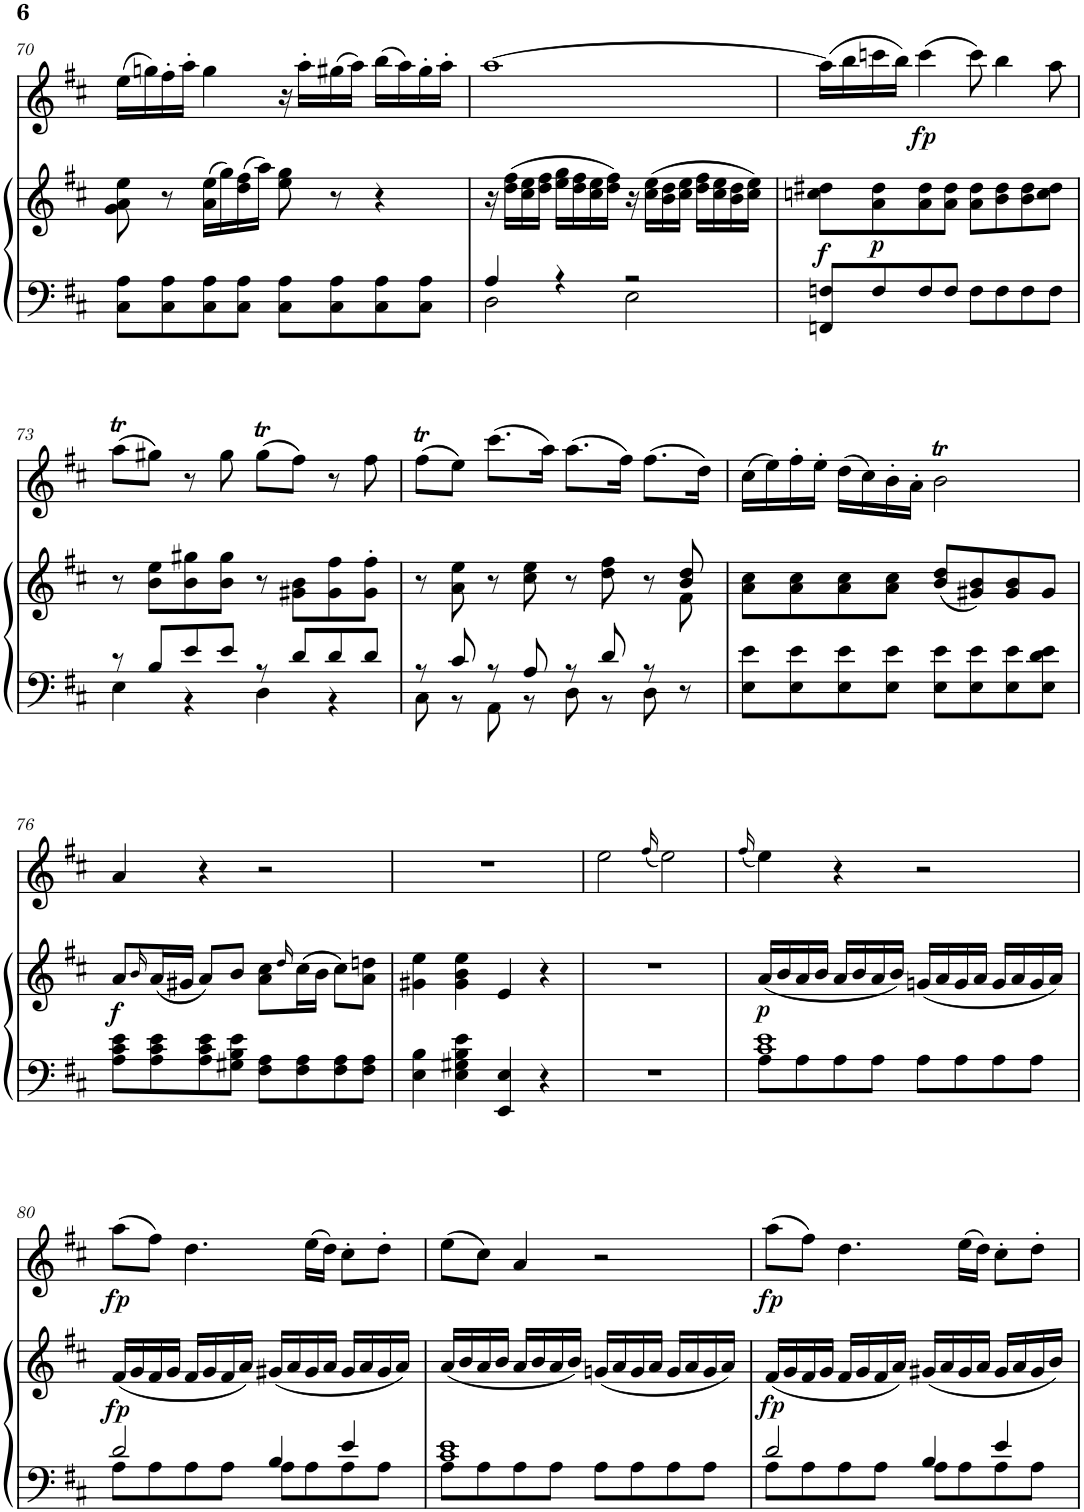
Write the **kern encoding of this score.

**kern	**kern	**dynam	**kern	**dynam
*part2	*part2	*part2	*part1	*part1
*staff3	*staff2	*staff2/3	*staff1	*staff1
*I"Piano	*	*	*I"Flauta	*
*I'Pno	*	*	*I'Fl	*
!!LO:PB:g=z
*clefF4	*clefG2	*	*clefG2	*
*k[f#c#]	*k[f#c#]	*	*k[f#c#]	*
*M4/4	*M4/4	*	*M4/4	*
*met(c)	*met(c)	*	*met(c)	*
=70	=70	=70	=70	=70
8C#\ 8A\L	8g\ 8a\ 8ee\	.	(16ee\LL	.
.	.	.	16ggn\)	.
8C#\ 8A\	8r	.	16ff#'\	.
.	.	.	16aa'\JJ	.
8C#\ 8A\	(16a\ 16ee\LL	.	4gg\	.
.	16gg\)	.	.	.
8C#\ 8A\J	(16dd\ 16ff#\	.	.	.
.	16aa\JJ)	.	.	.
8C#\ 8A\L	8ee\ 8gg\	.	16r	.
.	.	.	16aa'\LL	.
8C#\ 8A\	8r	.	(16gg#X\	.
.	.	.	16aa\JJ)	.
8C#\ 8A\	4r	.	(16bb\LL	.
.	.	.	16aa\)	.
8C#\ 8A\J	.	.	16gg#'\	.
.	.	.	16aa'\JJ	.
=71	=71	=71	=71	=71
*^	*	*	*	*
4A/	2D\	16r	.	[1aa	.
.	.	(16dd\ 16ff#\LL	.	.	.
.	.	16cc#\ 16ee\	.	.	.
.	.	16dd\ 16ff#\JJ	.	.	.
4r	.	16ee\ 16gg\LL	.	.	.
.	.	16dd\ 16ff#\	.	.	.
.	.	16cc#\ 16ee\	.	.	.
.	.	16dd\ 16ff#\JJ)	.	.	.
2r	2E\	16r	.	.	.
.	.	(16cc#\ 16ee\LL	.	.	.
.	.	16b\ 16dd\	.	.	.
.	.	16cc#\ 16ee\JJ	.	.	.
.	.	16dd\ 16ff#\LL	.	.	.
.	.	16cc#\ 16ee\	.	.	.
.	.	16b\ 16dd\	.	.	.
.	.	16cc#\ 16ee\JJ)	.	.	.
*v	*v	*	*	*	*
=72	=72	=72	=72	=72
!	!	!LO:DY:b	!	!
8FFn/ 8Fn/L	8ccn\ 8dd#X\L	f	(16aa\LL]	.
.	.	.	16bb\	.
!	!	!LO:DY:b	!	!
8F/	8a\ 8dd#\	p	16cccn\	.
.	.	.	16bb\JJ)	.
!	!	!	!	!LO:DY:b
8F/	8a\ 8dd#\	.	(4ccc\	fp
8F/J	8a\ 8dd#\J	.	.	.
8F\L	8a\ 8dd#\L	.	8ccc\)	.
8F\	8b\ 8dd#\	.	4bb\	.
8F\	8b\ 8dd#\	.	.	.
8F\J	8cc\ 8dd#\J	.	8aa\	.
!!LO:LB:g=z
=73	=73	=73	=73	=73
*^	*	*	*	*
8r	4E\	8r	.	(8aaT\L	.
8B/L	.	8b\ 8ee\L	.	8gg#X\J)	.
8e/	4r	8b\ 8gg#X\	.	8r	.
8e/J	.	8b\ 8gg#\J	.	8gg#\	.
8r	4D\	8r	.	(8gg#t\L	.
8d/L	.	8g#X\ 8b\L	.	8ff#\J)	.
8d/	4r	8g#\ 8ff#\	.	8r	.
8d/J	.	8g#\' 8ff#\'J	.	8ff#\	.
=74	=74	=74	=74	=74	=74
*	*	*^	*	*	*
8r	8C#\	8r	2..ryy	.	(8ff#t\L	.
8c#/	8r	8a\ 8ee\	.	.	8ee\J)	.
8r	8AA\	8r	.	.	(8.ccc#\L	.
8A/	8r	8cc#\ 8ee\	.	.	.	.
.	.	.	.	.	16aa\Jk)	.
8r	8D\	8r	.	.	(8.aa\L	.
8d/	8r	8dd\ 8ff#\	.	.	.	.
.	.	.	.	.	16ff#\Jk)	.
8r	8D\	8r	.	.	(8.ff#\L	.
8r	8ryy	8b/ 8dd/	8f#\	.	.	.
.	.	.	.	.	16dd\Jk)	.
*v	*v	*	*	*	*	*
*	*v	*v	*	*	*
=75	=75	=75	=75	=75
8E\ 8e\L	8a\ 8cc#\L	.	(16cc#\LL	.
.	.	.	16ee\)	.
8E\ 8e\	8a\ 8cc#\	.	16ff#'\	.
.	.	.	16ee'\JJ	.
8E\ 8e\	8a\ 8cc#\	.	(16dd\LL	.
.	.	.	16cc#\)	.
8E\ 8e\J	8a\ 8cc#\J	.	16b'\	.
.	.	.	16a'\JJ	.
8E\ 8e\L	(8b/ 8dd/L	.	2bT\	.
8E\ 8e\	8g#X/ 8b/)	.	.	.
8E\ 8e\	8g#/ 8b/	.	.	.
8E\ 8d\ 8e\J	8g#/J	.	.	.
!!LO:LB:g=z
=76	=76	=76	=76	=76
!	!	!LO:DY:b	!	!
8A\ 8c#\ 8e\L	8a/L	f	4a/	.
.	16qb/	.	.	.
8A\ 8c#\ 8e\	(16a/L	.	.	.
.	16g#X/JJ	.	.	.
8A\ 8c#\ 8e\	8a/L)	.	4r	.
8G#X\ 8B\ 8e\J	8b/J	.	.	.
8F#\ 8A\L	8a\ 8cc#\L	.	2r	.
.	16qdd/	.	.	.
8F#\ 8A\	(16cc#\L	.	.	.
.	16b\JJ	.	.	.
8F#\ 8A\	8cc#\L)	.	.	.
8F#\ 8A\J	8a\ 8ddn\J	.	.	.
=77	=77	=77	=77	=77
4E\ 4B\	4g#X\ 4ee\	.	1r	.
4E\ 4G#X\ 4B\ 4e\	4g#\ 4b\ 4ee\	.	.	.
4EE/ 4E/	4e/	.	.	.
4r	4r	.	.	.
=78	=78	=78	=78	=78
1r	1r	.	2ee\	.
.	.	.	(16qff#/	.
.	.	.	2ee\)	.
=79	=79	=79	=79	=79
.	.	.	(16qff#/	.
*^	*	*	*	*
!	!	!	!LO:DY:b	!	!
1c# 1e	8A\L	(16a/LL	p	4ee\)	.
.	.	16b/	.	.	.
.	8A\	16a/	.	.	.
.	.	16b/JJ	.	.	.
.	8A\	16a/LL	.	4r	.
.	.	16b/	.	.	.
.	8A\J	16a/	.	.	.
.	.	16b/JJ)	.	.	.
.	8A\L	(16gn/LL	.	2r	.
.	.	16a/	.	.	.
.	8A\	16g/	.	.	.
.	.	16a/JJ	.	.	.
.	8A\	16g/LL	.	.	.
.	.	16a/	.	.	.
.	8A\J	16g/	.	.	.
.	.	16a/JJ)	.	.	.
!!LO:LB:g=z
=80	=80	=80	=80	=80	=80
!	!	!	!LO:DY:b	!	!LO:DY:b
2d/	8A\L	(16f#/LL	fp	(8aa\L	fp
.	.	16g/	.	.	.
.	8A\	16f#/	.	8ff#\J)	.
.	.	16g/JJ	.	.	.
.	8A\	16f#/LL	.	4.dd\	.
.	.	16g/	.	.	.
.	8A\J	16f#/	.	.	.
.	.	16a/JJ)	.	.	.
4B/	8A\L	(16g#X/LL	.	.	.
.	.	16a/	.	.	.
.	8A\	16g#/	.	(16ee\LL	.
.	.	16a/JJ	.	16dd\JJ)	.
4e/	8A\	16g#/LL	.	8cc#'\L	.
.	.	16a/	.	.	.
.	8A\J	16g#/	.	8dd'\J	.
.	.	16a/JJ)	.	.	.
=81	=81	=81	=81	=81	=81
1c# 1e	8A\L	(16a/LL	.	(8ee\L	.
.	.	16b/	.	.	.
.	8A\	16a/	.	8cc#\J)	.
.	.	16b/JJ	.	.	.
.	8A\	16a/LL	.	4a/	.
.	.	16b/	.	.	.
.	8A\J	16a/	.	.	.
.	.	16b/JJ)	.	.	.
.	8A\L	(16gn/LL	.	2r	.
.	.	16a/	.	.	.
.	8A\	16g/	.	.	.
.	.	16a/JJ	.	.	.
.	8A\	16g/LL	.	.	.
.	.	16a/	.	.	.
.	8A\J	16g/	.	.	.
.	.	16a/JJ)	.	.	.
=82	=82	=82	=82	=82	=82
!	!	!	!LO:DY:b	!	!LO:DY:b
2d/	8A\L	(16f#/LL	fp	(8aa\L	fp
.	.	16g/	.	.	.
.	8A\	16f#/	.	8ff#\J)	.
.	.	16g/JJ	.	.	.
.	8A\	16f#/LL	.	4.dd\	.
.	.	16g/	.	.	.
.	8A\J	16f#/	.	.	.
.	.	16a/JJ)	.	.	.
4B/	8A\L	(16g#X/LL	.	.	.
.	.	16a/	.	.	.
.	8A\	16g#/	.	(16ee\LL	.
.	.	16a/JJ	.	16dd\JJ)	.
4e/	8A\	16g#/LL	.	8cc#'\L	.
.	.	16a/	.	.	.
.	8A\J	16g#/	.	8dd'\J	.
.	.	16b/JJ)	.	.	.
*v	*v	*	*	*	*
=	=	=	=	=
*-	*-	*-	*-	*-
